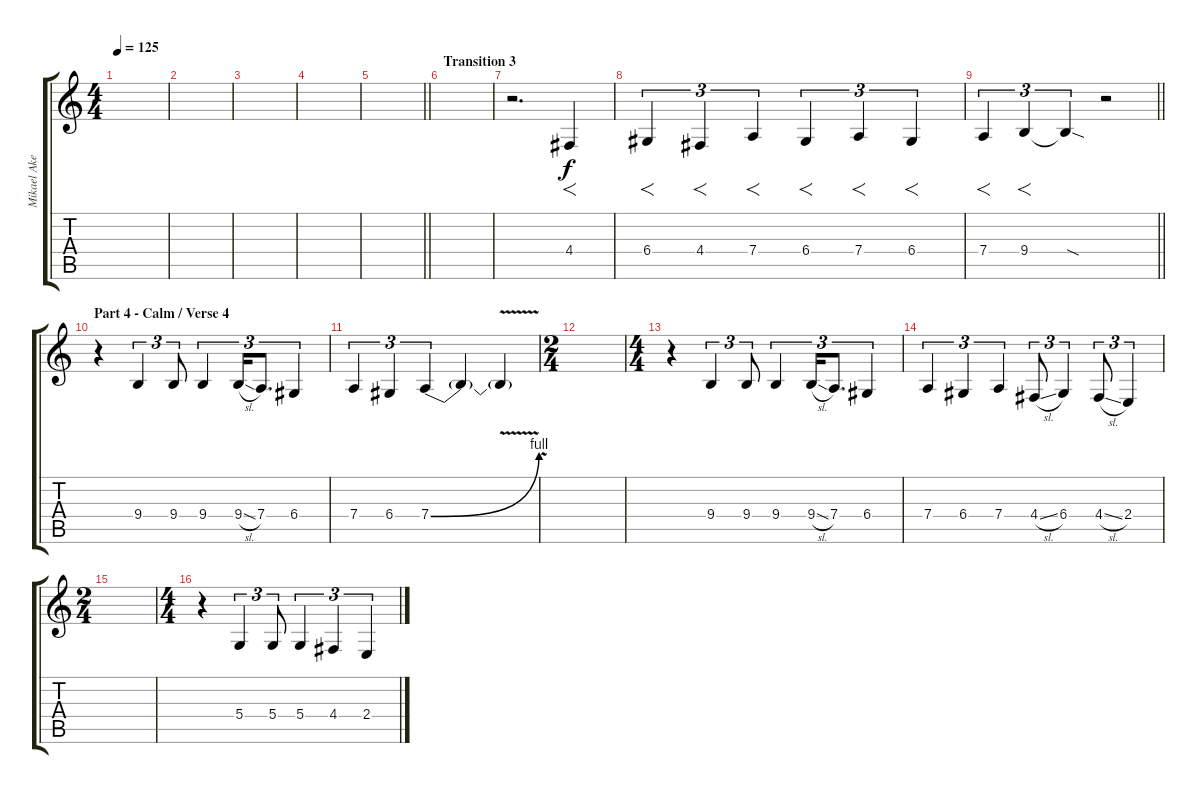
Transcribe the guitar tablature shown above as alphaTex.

\track ("Mikael Akerfeldt" "Mikael Ake") {instrument oboe}
\staff {score tabs}
\tuning (E4 B3 G3 D3 A2 E2) {hide}
\ts (4 4)
\tempo 125
\clef g2
\ks c
|
|
|
|
\barLineRight lightlight
|
\section ("" "Transition 3")
|
r.2{d} 4.4.4{f} |
6.4.4{f tu (3 2)} 4.4.4{f tu (3 2)} 7.4.4{f tu (3 2)} 6.4.4{f tu (3 2)} 7.4.4{f tu (3 2)} 6.4.4{f tu (3 2)} |
\barLineRight lightlight
7.4.4{f tu (3 2)} 9.4.4{f tu (3 2)} 9.4{sod t}.4{tu (3 2)} r.2 |
\section ("" "Part 4 - Calm / Verse 4")
r.4 9.4.4{tu (3 2)} 9.4.8{tu (3 2)} 9.4.4{tu (3 2)} 9.4{sl}.16{tu (3 2)} 7.4.8{d tu (3 2)} 6.4.4{tu (3 2)} |
7.4.4{tu (3 2)} 6.4.4{tu (3 2)} 7.4{be (bend 0 0 60 4)}.4{tu (3 2)} 7.4{t}.4 7.4{v t}.4 |
\ts (2 4)
|
\ts (4 4)
r.4 9.4.4{tu (3 2)} 9.4.8{tu (3 2)} 9.4.4{tu (3 2)} 9.4{sl}.16{tu (3 2)} 7.4.8{d tu (3 2)} 6.4.4{tu (3 2)} |
7.4.4{tu (3 2)} 6.4.4{tu (3 2)} 7.4.4{tu (3 2)} 4.4{sl}.8{tu (3 2)} 6.4.4{tu (3 2)} 4.4{sl}.8{tu (3 2)} 2.4.4{tu (3 2)} |
\ts (2 4)
|
\ts (4 4)
r.4 5.4.4{tu (3 2)} 5.4.8{tu (3 2)} 5.4.4{tu (3 2)} 4.4.4{tu (3 2)} 2.4.4{tu (3 2)}
